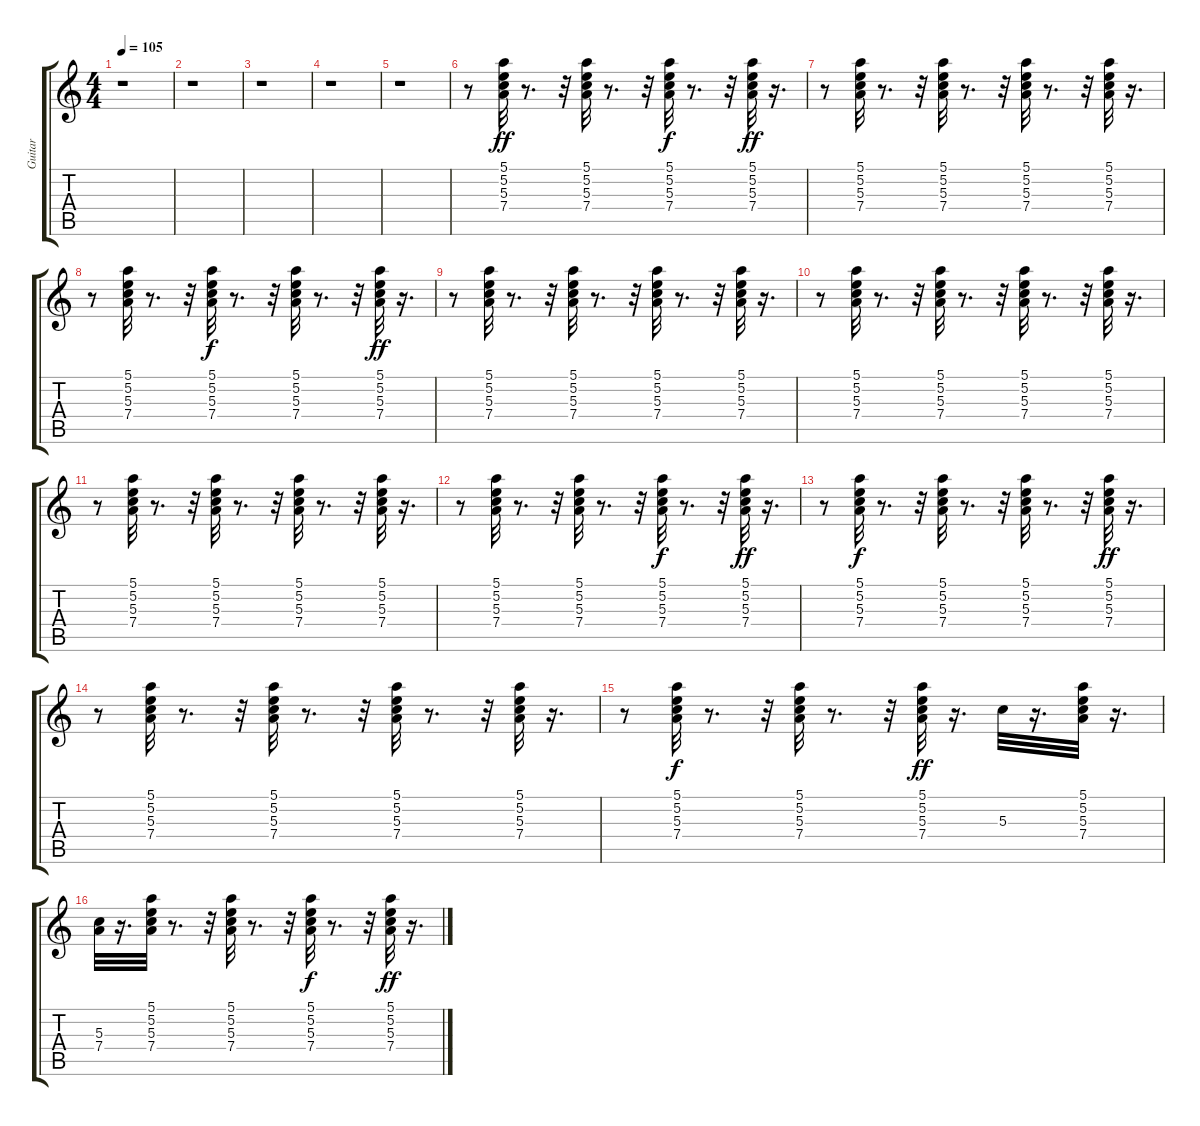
\track ("Guitar" "Guitar") {instrument electricguitarclean}
\staff {score tabs}
\tuning (E4 B3 G3 D3 A2 E2) {hide}
\ts (4 4)
\tempo 105
\clef g2
\ks c
r.1{dy ff instrument electricguitarclean} |
r.1 |
r.1 |
r.1 |
r.1 |
r.8 (5.1 5.2 5.3 7.4).32 r.8{d} r.32 (5.1 5.2 5.3 7.4).32 r.8{d} r.32 (5.1 5.2 5.3 7.4).32{dy f} r.8{d} r.32 (5.1 5.2 5.3 7.4).32{dy ff} r.16{d} |
r.8 (5.1 5.2 5.3 7.4).32 r.8{d} r.32 (5.1 5.2 5.3 7.4).32 r.8{d} r.32 (5.1 5.2 5.3 7.4).32 r.8{d} r.32 (5.1 5.2 5.3 7.4).32 r.16{d} |
r.8 (5.1 5.2 5.3 7.4).32 r.8{d} r.32 (5.1 5.2 5.3 7.4).32{dy f} r.8{d} r.32 (5.1 5.2 5.3 7.4).32 r.8{d} r.32 (5.1 5.2 5.3 7.4).32{dy ff} r.16{d} |
r.8 (5.1 5.2 5.3 7.4).32 r.8{d} r.32 (5.1 5.2 5.3 7.4).32 r.8{d} r.32 (5.1 5.2 5.3 7.4).32 r.8{d} r.32 (5.1 5.2 5.3 7.4).32 r.16{d} |
r.8 (5.1 5.2 5.3 7.4).32 r.8{d} r.32 (5.1 5.2 5.3 7.4).32 r.8{d} r.32 (5.1 5.2 5.3 7.4).32 r.8{d} r.32 (5.1 5.2 5.3 7.4).32 r.16{d} |
r.8 (5.1 5.2 5.3 7.4).32 r.8{d} r.32 (5.1 5.2 5.3 7.4).32 r.8{d} r.32 (5.1 5.2 5.3 7.4).32 r.8{d} r.32 (5.1 5.2 5.3 7.4).32 r.16{d} |
r.8 (5.1 5.2 5.3 7.4).32 r.8{d} r.32 (5.1 5.2 5.3 7.4).32 r.8{d} r.32 (5.1 5.2 5.3 7.4).32{dy f} r.8{d} r.32 (5.1 5.2 5.3 7.4).32{dy ff} r.16{d} |
r.8 (5.1 5.2 5.3 7.4).32{dy f} r.8{d} r.32 (5.1 5.2 5.3 7.4).32 r.8{d} r.32 (5.1 5.2 5.3 7.4).32 r.8{d} r.32 (5.1 5.2 5.3 7.4).32{dy ff} r.16{d} |
r.8 (5.1 5.2 5.3 7.4).32 r.8{d} r.32 (5.1 5.2 5.3 7.4).32 r.8{d} r.32 (5.1 5.2 5.3 7.4).32 r.8{d} r.32 (5.1 5.2 5.3 7.4).32 r.16{d} |
r.8 (5.1 5.2 5.3 7.4).32{dy f} r.8{d} r.32 (5.1 5.2 5.3 7.4).32 r.8{d} r.32 (5.1 5.2 5.3 7.4).32{dy ff} r.16{d} 5.3.32 r.16{d} (5.1 5.2 5.3 7.4).32 r.16{d} |
(5.3 7.4).32 r.16{d} (5.1 5.2 5.3 7.4).32 r.8{d} r.32 (5.1 5.2 5.3 7.4).32 r.8{d} r.32 (5.1 5.2 5.3 7.4).32{dy f} r.8{d} r.32 (5.1 5.2 5.3 7.4).32{dy ff} r.16{d}
